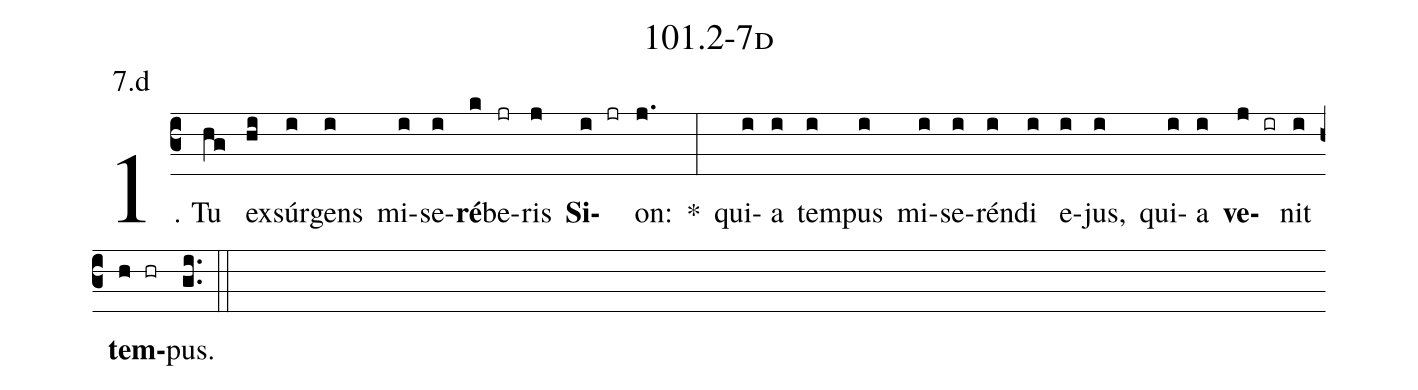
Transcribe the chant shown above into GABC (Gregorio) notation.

name: 101.2-7d;
annotation: 7.d;
%%
(c3)1. Tu(hg) ex(hi)súr(i)gens(i) mi(i)se(i)<b>ré</b>(k)be(jr)ris(j) <b>Si</b>(i jr)on:(j.) *(:) qui(i)a(i) tem(i)pus(i) mi(i)se(i)rén(i)di(i) e(i)jus,(i) qui(i)a(i) <b>ve</b>(j ir)nit(i) <b>tem</b>(h hr)pus.(gi..) (::)


%E(i) u(i) o(j) u(i) a(h) e.(gi..) (::)
